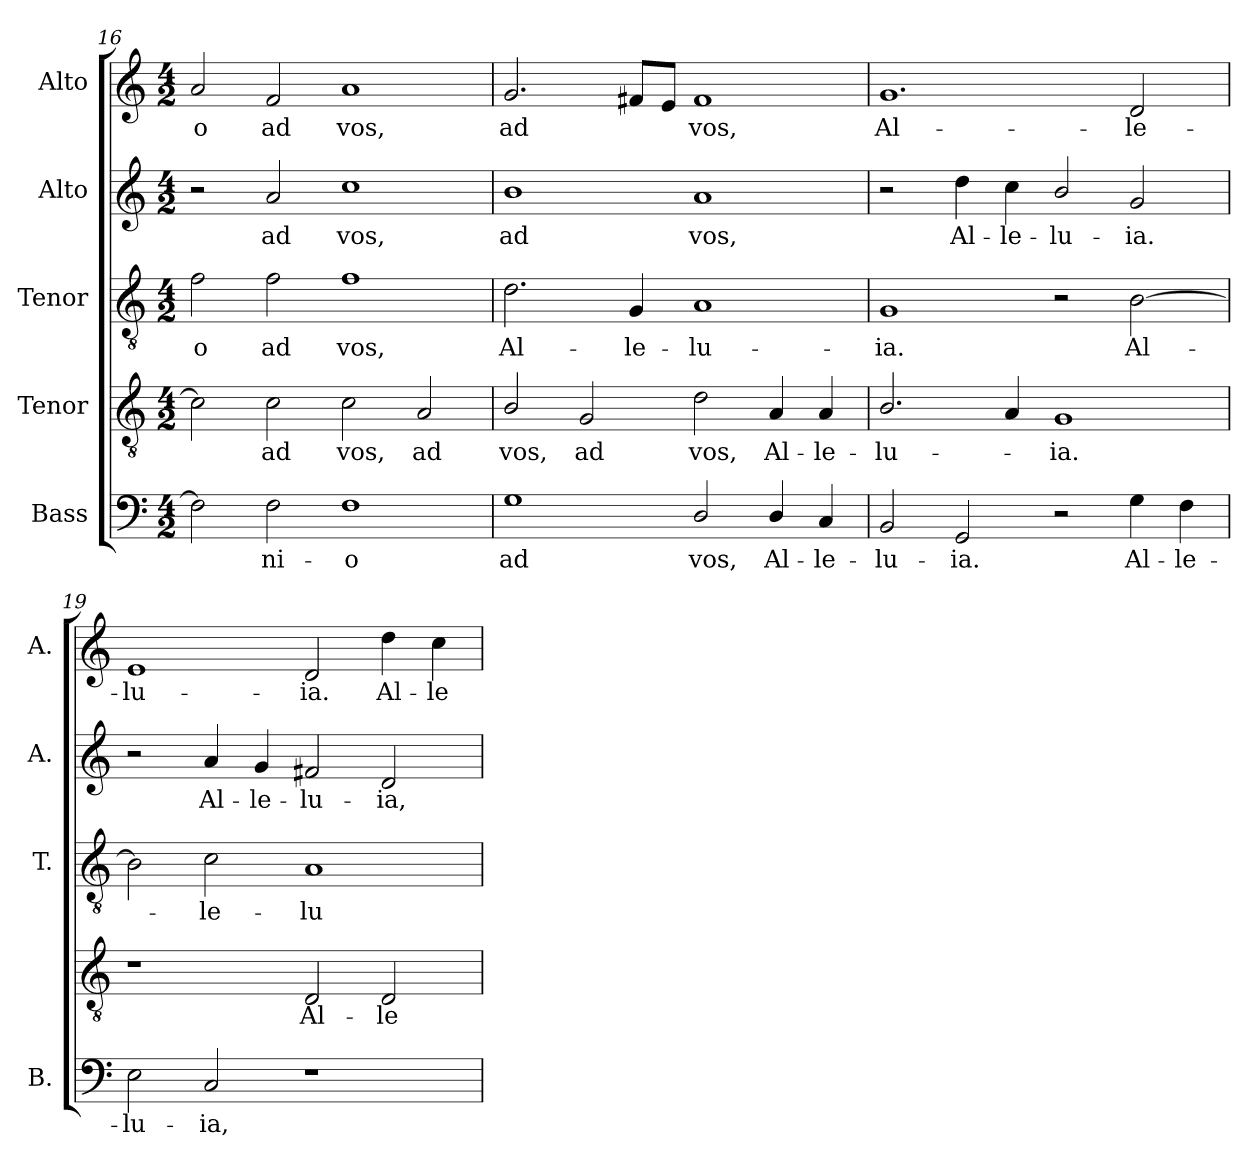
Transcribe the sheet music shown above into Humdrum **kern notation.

**kern	**text	**kern	**text	**kern	**text	**kern	**text	**kern	**text
*part5	*part5	*part4	*part4	*part3	*part3	*part2	*part2	*part1	*part1
*staff5	*staff5	*staff4	*staff4	*staff3	*staff3	*staff2	*staff2	*staff1	*staff1
*I"Bass	*	*I"Tenor	*	*I"Tenor	*	*I"Alto	*	*I"Alto	*
*I'B.	*	*	*	*I'T.	*	*I'A.	*	*I'A.	*
*clefF4	*	*clefGv2	*	*clefGv2	*	*clefG2	*	*clefG2	*
*	*	*ITrd7c12	*	*ITrd7c12	*	*	*	*	*
*k[]	*	*k[]	*	*k[]	*	*k[]	*	*k[]	*
*C:	*	*C:	*	*C:	*	*C:	*	*C:	*
*M4/2	*	*M4/2	*	*M4/2	*	*M4/2	*	*M4/2	*
=16	=16	=16	=16	=16	=16	=16	=16	=16	=16
!	!	!	!	!	!LO:LY:b:color=#000000	!	!	!	!
!	!	!	!	!	!	!	!	!	!LO:LY:b:color=#000000
2Fi\]	.	2Ci\]	.	2Fi\	-o	2r	.	2ai/	-o
!	!LO:LY:b:color=#000000	!	!	!	!	!	!	!	!
!	!	!	!LO:LY:b:color=#000000	!	!	!	!	!	!
!	!	!	!	!	!LO:LY:b:color=#000000	!	!	!	!
!	!	!	!	!	!	!	!LO:LY:b:color=#000000	!	!
!	!	!	!	!	!	!	!	!	!LO:LY:b:color=#000000
2Fi\	-ni-	2Ci\	ad	2Fi\	ad	2ai/	ad	2fi/	ad
!	!LO:LY:b:color=#000000	!	!	!	!	!	!	!	!
!	!	!	!LO:LY:b:color=#000000	!	!	!	!	!	!
!	!	!	!	!	!LO:LY:b:color=#000000	!	!	!	!
!	!	!	!	!	!	!	!LO:LY:b:color=#000000	!	!
!	!	!	!	!	!	!	!	!	!LO:LY:b:color=#000000
1Fi	-o	2Ci\	vos,	1Fi	vos,	1cci	vos,	1ai	vos,
!	!	!	!LO:LY:b:color=#000000	!	!	!	!	!	!
.	.	2AAi/	ad	.	.	.	.	.	.
=17	=17	=17	=17	=17	=17	=17	=17	=17	=17
!	!LO:LY:b:color=#000000	!	!	!	!	!	!	!	!
!	!	!	!LO:LY:b:color=#000000	!	!	!	!	!	!
!	!	!	!	!	!LO:LY:b:color=#000000	!	!	!	!
!	!	!	!	!	!	!	!LO:LY:b:color=#000000	!	!
!	!	!	!	!	!	!	!	!	!LO:LY:b:color=#000000
1Gi	ad	2BBi/	vos,	2.Di\	Al-	1bi	ad	2.gi/	ad
!	!	!	!LO:LY:b:color=#000000	!	!	!	!	!	!
.	.	2GGi/	ad	.	.	.	.	.	.
!	!	!	!	!	!LO:LY:b:color=#000000	!	!	!	!
.	.	.	.	4GGi/	-le-	.	.	8f#Xi/L	.
.	.	.	.	.	.	.	.	8ei/J	.
!	!LO:LY:b:color=#000000	!	!	!	!	!	!	!	!
!	!	!	!LO:LY:b:color=#000000	!	!	!	!	!	!
!	!	!	!	!	!LO:LY:b:color=#000000	!	!	!	!
!	!	!	!	!	!	!	!LO:LY:b:color=#000000	!	!
!	!	!	!	!	!	!	!	!	!LO:LY:b:color=#000000
2Di/	vos,	2Di\	vos,	1AAi	-lu-	1ai	vos,	1f#i	vos,
!	!LO:LY:b:color=#000000	!	!	!	!	!	!	!	!
!	!	!	!LO:LY:b:color=#000000	!	!	!	!	!	!
4Di/	Al-	4AAi/	Al-	.	.	.	.	.	.
!	!LO:LY:b:color=#000000	!	!	!	!	!	!	!	!
!	!	!	!LO:LY:b:color=#000000	!	!	!	!	!	!
4Ci/	-le-	4AAi/	-le-	.	.	.	.	.	.
=18	=18	=18	=18	=18	=18	=18	=18	=18	=18
!	!LO:LY:b:color=#000000	!	!	!	!	!	!	!	!
!	!	!	!LO:LY:b:color=#000000	!	!	!	!	!	!
!	!	!	!	!	!LO:LY:b:color=#000000	!	!	!	!
!	!	!	!	!	!	!	!	!	!LO:LY:b:color=#000000
2BBi/	-lu-	2.BBi/	-lu-	1GGi	-ia.	2r	.	1.gi	Al-
!	!LO:LY:b:color=#000000	!	!	!	!	!	!	!	!
!	!	!	!	!	!	!	!LO:LY:b:color=#000000	!	!
2GGi/	-ia.	.	.	.	.	4ddi\	Al-	.	.
!	!	!	!	!	!	!	!LO:LY:b:color=#000000	!	!
.	.	4AAi/	.	.	.	4cci\	-le-	.	.
!	!	!	!LO:LY:b:color=#000000	!	!	!	!	!	!
!	!	!	!	!	!	!	!LO:LY:b:color=#000000	!	!
2r	.	1GGi	-ia.	2r	.	2bi/	-lu-	.	.
!	!LO:LY:b:color=#000000	!	!	!	!	!	!	!	!
!	!	!	!	!	!LO:LY:b:color=#000000	!	!	!	!
!	!	!	!	!	!	!	!LO:LY:b:color=#000000	!	!
!	!	!	!	!	!	!	!	!	!LO:LY:b:color=#000000
4Gi\	Al-	.	.	[2BBi\	Al-	2gi/	-ia.	2di/	-le-
!	!LO:LY:b:color=#000000	!	!	!	!	!	!	!	!
4Fi\	-le-	.	.	.	.	.	.	.	.
!!LO:LB:g=z
=19	=19	=19	=19	=19	=19	=19	=19	=19	=19
!	!LO:LY:b:color=#000000	!	!	!	!	!	!	!	!
!	!	!	!	!	!	!	!	!	!LO:LY:b:color=#000000
2Ei\	-lu-	1r	.	2BBi\]	.	2r	.	1ei	-lu-
!	!LO:LY:b:color=#000000	!	!	!	!	!	!	!	!
!	!	!	!	!	!LO:LY:b:color=#000000	!	!	!	!
!	!	!	!	!	!	!	!LO:LY:b:color=#000000	!	!
2Ci/	-ia,	.	.	2Ci\	-le-	4ai/	Al-	.	.
!	!	!	!	!	!	!	!LO:LY:b:color=#000000	!	!
.	.	.	.	.	.	4gi/	-le-	.	.
!	!	!	!LO:LY:b:color=#000000	!	!	!	!	!	!
!	!	!	!	!	!LO:LY:b:color=#000000	!	!	!	!
!	!	!	!	!	!	!	!LO:LY:b:color=#000000	!	!
!	!	!	!	!	!	!	!	!	!LO:LY:b:color=#000000
1r	.	2DDi/	Al-	1AAi	-lu-	2f#Xi/	-lu-	2di/	-ia.
!	!	!	!LO:LY:b:color=#000000	!	!	!	!	!	!
!	!	!	!	!	!	!	!LO:LY:b:color=#000000	!	!
!	!	!	!	!	!	!	!	!	!LO:LY:b:color=#000000
.	.	2DDi/	-le-	.	.	2di/	-ia,	4ddi\	Al-
!	!	!	!	!	!	!	!	!	!LO:LY:b:color=#000000
.	.	.	.	.	.	.	.	4cci\	-le-
=	=	=	=	=	=	=	=	=	=
*-	*-	*-	*-	*-	*-	*-	*-	*-	*-
